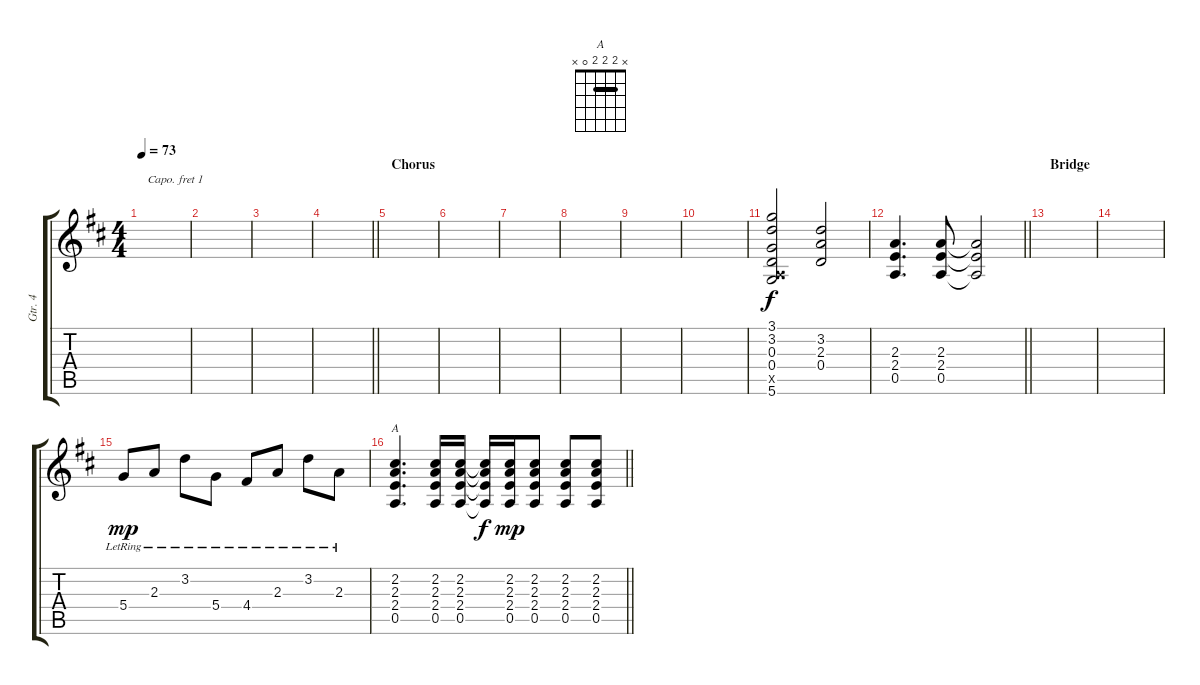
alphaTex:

\track ("Gtr. 4" "Gtr. 4") {instrument distortionguitar}
\staff {score tabs}
\capo 1
\tuning (Eb4 Bb3 Gb3 Db3 Ab2 Db2) {hide}
\chord ("A" x 2 2 2 0 x) {barre 2}
\ts (4 4)
\tempo 73
\clef g2
\ks d
|
|
|
\barLineRight lightlight
|
\section ("" "Chorus")
|
|
|
|
|
|
(3.1 3.2 0.3 0.4 0.5{x} 5.6).2 (3.2 2.3 0.4).2 |
\barLineRight lightlight
(2.3 2.4 0.5).4{d} (2.3 2.4 0.5).8 (2.3{t} 2.4{t} 0.5{t}).2{dy f} |
\section ("" "Bridge")
|
|
5.4{lr}.8{dy mp} 2.3{lr}.8 3.2{lr}.8 5.4{lr}.8 4.4{lr}.8 2.3{lr}.8 3.2{lr}.8 2.3{lr}.8 |
\barLineRight lightlight
(2.2 2.3 2.4 0.5).4{d ch "A"} (2.2 2.3 2.4 0.5).16 (2.2 2.3 2.4 0.5).16 (2.2{t} 2.3{t} 2.4{t} 0.5{t}).16{dy f} (2.2 2.3 2.4 0.5).16{dy mp} (2.2 2.3 2.4 0.5).8 (2.2 2.3 2.4 0.5).8 (2.2 2.3 2.4 0.5).8
